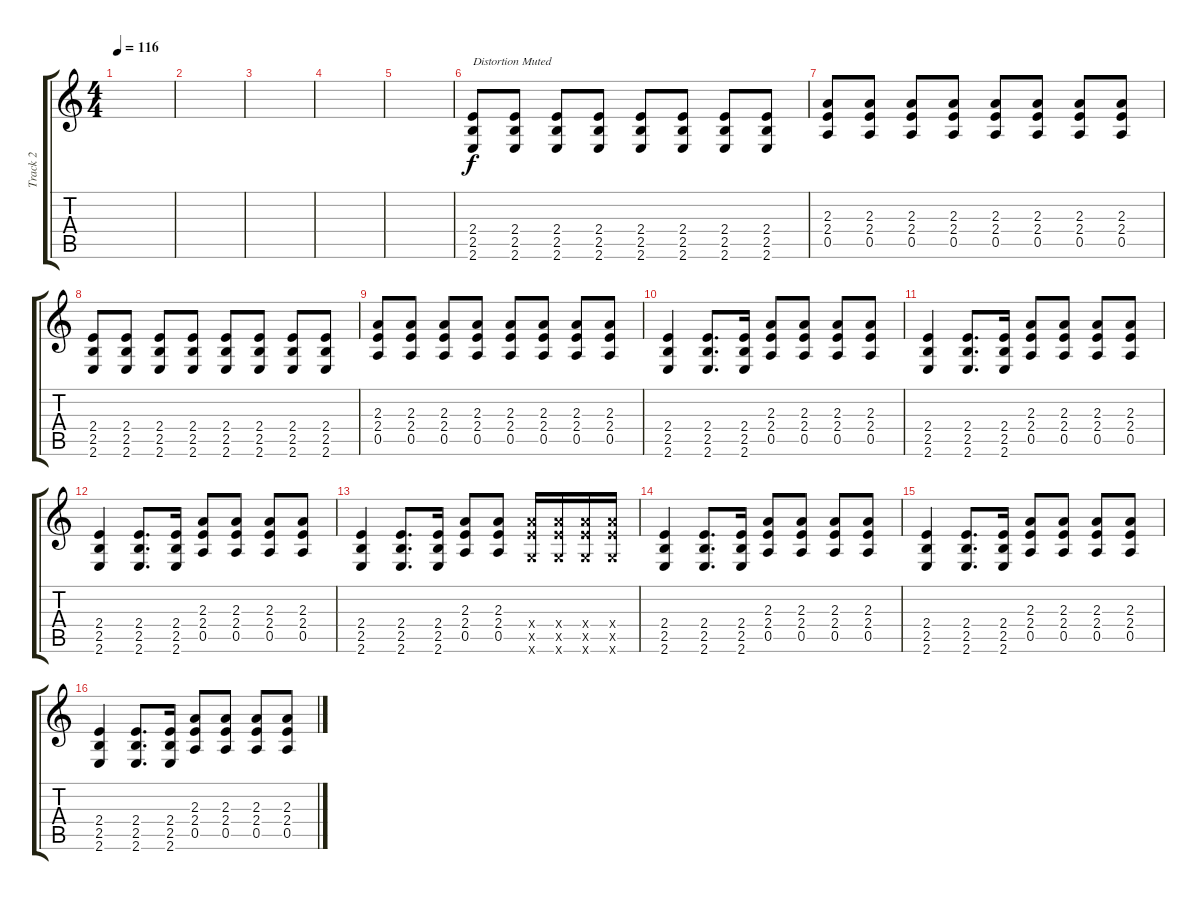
\track ("Track 2" "Track 2") {instrument distortionguitar}
\staff {score tabs}
\tuning (E4 B3 G3 D3 A2 D2) {hide}
\ts (4 4)
\tempo 116
\clef g2
\ks c
|
|
|
|
|
(2.4 2.5 2.6).8{txt "Distortion Muted" instrument distortionguitar} (2.4 2.5 2.6).8 (2.4 2.5 2.6).8 (2.4 2.5 2.6).8 (2.4 2.5 2.6).8 (2.4 2.5 2.6).8 (2.4 2.5 2.6).8 (2.4 2.5 2.6).8 |
(2.3 2.4 0.5).8 (2.3 2.4 0.5).8 (2.3 2.4 0.5).8 (2.3 2.4 0.5).8 (2.3 2.4 0.5).8 (2.3 2.4 0.5).8 (2.3 2.4 0.5).8 (2.3 2.4 0.5).8 |
(2.4 2.5 2.6).8 (2.4 2.5 2.6).8 (2.4 2.5 2.6).8 (2.4 2.5 2.6).8 (2.4 2.5 2.6).8 (2.4 2.5 2.6).8 (2.4 2.5 2.6).8 (2.4 2.5 2.6).8 |
(2.3 2.4 0.5).8 (2.3 2.4 0.5).8 (2.3 2.4 0.5).8 (2.3 2.4 0.5).8 (2.3 2.4 0.5).8 (2.3 2.4 0.5).8 (2.3 2.4 0.5).8 (2.3 2.4 0.5).8 |
(2.4 2.5 2.6).4{instrument distortionguitar} (2.4 2.5 2.6).8{d} (2.4 2.5 2.6).16 (2.3 2.4 0.5).8 (2.3 2.4 0.5).8 (2.3 2.4 0.5).8 (2.3 2.4 0.5).8 |
(2.4 2.5 2.6).4 (2.4 2.5 2.6).8{d} (2.4 2.5 2.6).16 (2.3 2.4 0.5).8 (2.3 2.4 0.5).8 (2.3 2.4 0.5).8 (2.3 2.4 0.5).8 |
(2.4 2.5 2.6).4 (2.4 2.5 2.6).8{d} (2.4 2.5 2.6).16 (2.3 2.4 0.5).8 (2.3 2.4 0.5).8 (2.3 2.4 0.5).8 (2.3 2.4 0.5).8 |
(2.4 2.5 2.6).4 (2.4 2.5 2.6).8{d} (2.4 2.5 2.6).16 (2.3 2.4 0.5).8 (2.3 2.4 0.5).8 (7.4{x} 7.5{x} 5.6{x}).16 (7.4{x} 7.5{x} 5.6{x}).16 (7.4{x} 7.5{x} 5.6{x}).16 (7.4{x} 7.5{x} 5.6{x}).16 |
(2.4 2.5 2.6).4 (2.4 2.5 2.6).8{d} (2.4 2.5 2.6).16 (2.3 2.4 0.5).8 (2.3 2.4 0.5).8 (2.3 2.4 0.5).8 (2.3 2.4 0.5).8 |
(2.4 2.5 2.6).4 (2.4 2.5 2.6).8{d} (2.4 2.5 2.6).16 (2.3 2.4 0.5).8 (2.3 2.4 0.5).8 (2.3 2.4 0.5).8 (2.3 2.4 0.5).8 |
(2.4 2.5 2.6).4 (2.4 2.5 2.6).8{d} (2.4 2.5 2.6).16 (2.3 2.4 0.5).8 (2.3 2.4 0.5).8 (2.3 2.4 0.5).8 (2.3 2.4 0.5).8
